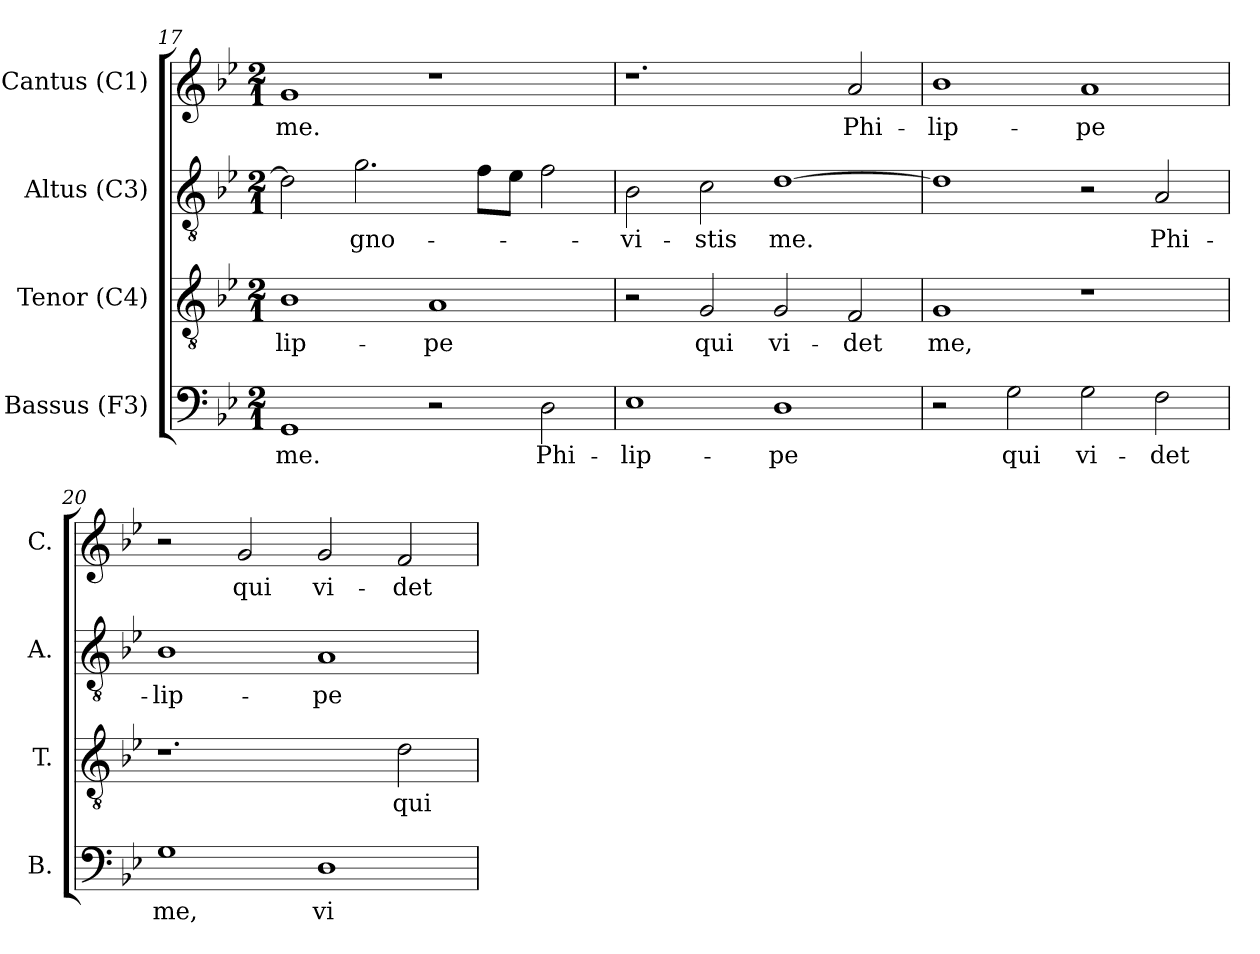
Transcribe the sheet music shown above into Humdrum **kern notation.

**kern	**text	**kern	**text	**kern	**text	**kern	**text
*part4	*part4	*part3	*part3	*part2	*part2	*part1	*part1
*staff4	*staff4	*staff3	*staff3	*staff2	*staff2	*staff1	*staff1
*I"Bassus (F3)	*	*I"Tenor (C4)	*	*I"Altus (C3)	*	*I"Cantus (C1)	*
*I'B.	*	*I'T.	*	*I'A.	*	*I'C.	*
!!LO:LB:g=z
*clefF4	*	*clefGv2	*	*clefGv2	*	*clefG2	*
*	*	*ITrd7c12	*	*ITrd7c12	*	*	*
*k[b-e-]	*	*k[b-e-]	*	*k[b-e-]	*	*k[b-e-]	*
*B-:	*	*B-:	*	*B-:	*	*B-:	*
*M2/1	*	*M2/1	*	*M2/1	*	*M2/1	*
=17	=17	=17	=17	=17	=17	=17	=17
!	!LO:LY:b:color=#000000	!	!	!	!	!	!
!	!	!	!LO:LY:b:color=#000000	!	!	!	!
!	!	!	!	!	!	!	!LO:LY:b:color=#000000
1GGi	me.	1BB-i	-lip-	2Di\]	.	1gi	me.
!	!	!	!	!	!LO:LY:b:color=#000000	!	!
.	.	.	.	2.Gi\	-gno-	.	.
!	!	!	!LO:LY:b:color=#000000	!	!	!	!
2r	.	1AAi	-pe	.	.	1r	.
.	.	.	.	8Fi\L	.	.	.
.	.	.	.	8E-i\J	.	.	.
!	!LO:LY:b:color=#000000	!	!	!	!	!	!
2Di\	Phi-	.	.	2Fi\	.	.	.
=18	=18	=18	=18	=18	=18	=18	=18
!	!LO:LY:b:color=#000000	!	!	!	!	!	!
!	!	!	!	!	!LO:LY:b:color=#000000	!	!
1E-i	-lip-	2r	.	2BB-i\	-vi-	1.r	.
!	!	!	!LO:LY:b:color=#000000	!	!	!	!
!	!	!	!	!	!LO:LY:b:color=#000000	!	!
.	.	2GGi/	qui	2Ci\	-stis	.	.
!	!LO:LY:b:color=#000000	!	!	!	!	!	!
!	!	!	!LO:LY:b:color=#000000	!	!	!	!
!	!	!	!	!	!LO:LY:b:color=#000000	!	!
1Di	-pe	2GGi/	vi-	[1Di	me.	.	.
!	!	!	!LO:LY:b:color=#000000	!	!	!	!
!	!	!	!	!	!	!	!LO:LY:b:color=#000000
.	.	2FFi/	-det	.	.	2ai/	Phi-
=19	=19	=19	=19	=19	=19	=19	=19
!	!	!	!LO:LY:b:color=#000000	!	!	!	!
!	!	!	!	!	!	!	!LO:LY:b:color=#000000
2r	.	1GGi	me,	1Di]	.	1b-i	-lip-
!	!LO:LY:b:color=#000000	!	!	!	!	!	!
2Gi\	qui	.	.	.	.	.	.
!	!LO:LY:b:color=#000000	!	!	!	!	!	!
!	!	!	!	!	!	!	!LO:LY:b:color=#000000
2Gi\	vi-	1r	.	2r	.	1ai	-pe
!	!LO:LY:b:color=#000000	!	!	!	!	!	!
!	!	!	!	!	!LO:LY:b:color=#000000	!	!
2Fi\	-det	.	.	2AAi/	Phi-	.	.
=20	=20	=20	=20	=20	=20	=20	=20
!	!LO:LY:b:color=#000000	!	!	!	!	!	!
!	!	!	!	!	!LO:LY:b:color=#000000	!	!
1Gi	me,	1.r	.	1BB-i	-lip-	2r	.
!	!	!	!	!	!	!	!LO:LY:b:color=#000000
.	.	.	.	.	.	2gi/	qui
!	!LO:LY:b:color=#000000	!	!	!	!	!	!
!	!	!	!	!	!LO:LY:b:color=#000000	!	!
!	!	!	!	!	!	!	!LO:LY:b:color=#000000
1Di	vi-	.	.	1AAi	-pe	2gi/	vi-
!	!	!	!LO:LY:b:color=#000000	!	!	!	!
!	!	!	!	!	!	!	!LO:LY:b:color=#000000
.	.	2Di\	qui	.	.	2fi/	-det
=	=	=	=	=	=	=	=
*-	*-	*-	*-	*-	*-	*-	*-
